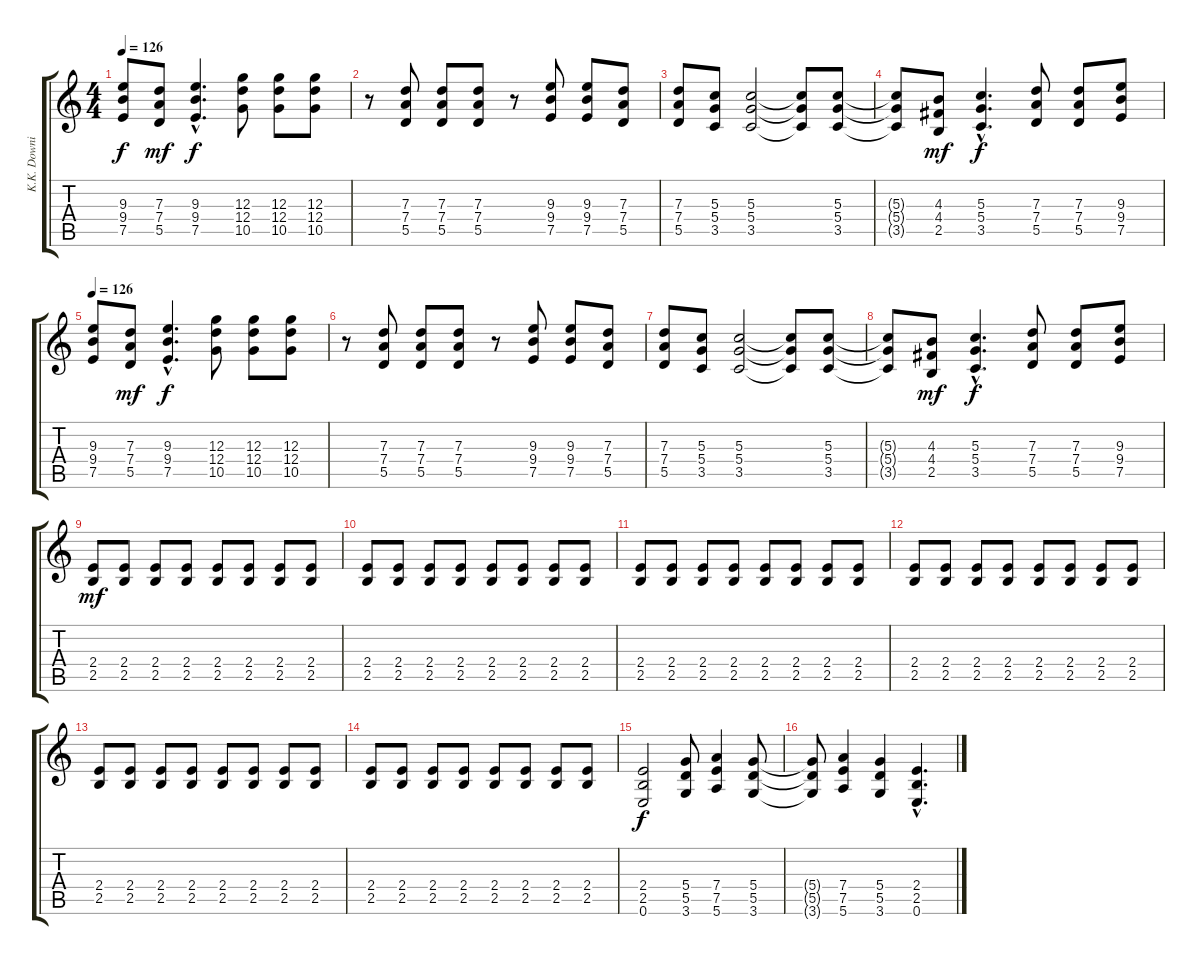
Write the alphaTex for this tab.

\track ("K.K. Downing" "K.K. Downi") {instrument distortionguitar}
\staff {score tabs}
\tuning (E4 B3 G3 D3 A2 E2) {hide}
\ts (4 4)
\tempo 126
\clef g2
\ks c
(9.3 9.4 7.5).8{dy f instrument distortionguitar} (7.3 7.4 5.5).8{dy mf} (9.3{hac} 9.4{hac} 7.5{hac}).4{d dy f} (12.3 12.4 10.5).8 (12.3 12.4 10.5).8 (12.3 12.4 10.5).8 |
r.8 (7.3 7.4 5.5).8 (7.3 7.4 5.5).8 (7.3 7.4 5.5).8 r.8 (9.3 9.4 7.5).8 (9.3 9.4 7.5).8 (7.3 7.4 5.5).8 |
(7.3 7.4 5.5).8 (5.3 5.4 3.5).8 (5.3 5.4 3.5).2 (5.3{t} 5.4{t} 3.5{t}).8 (5.3 5.4 3.5).8 |
(5.3{t} 5.4{t} 3.5{t}).8 (4.3 4.4 2.5).8{dy mf} (5.3{hac} 5.4{hac} 3.5{hac}).4{d dy f} (7.3 7.4 5.5).8 (7.3 7.4 5.5).8 (9.3 9.4 7.5).8 |
\tempo 126
(9.3 9.4 7.5).8 (7.3 7.4 5.5).8{dy mf} (9.3{hac} 9.4{hac} 7.5{hac}).4{d dy f} (12.3 12.4 10.5).8 (12.3 12.4 10.5).8 (12.3 12.4 10.5).8 |
r.8 (7.3 7.4 5.5).8 (7.3 7.4 5.5).8 (7.3 7.4 5.5).8 r.8 (9.3 9.4 7.5).8 (9.3 9.4 7.5).8 (7.3 7.4 5.5).8 |
(7.3 7.4 5.5).8 (5.3 5.4 3.5).8 (5.3 5.4 3.5).2 (5.3{t} 5.4{t} 3.5{t}).8 (5.3 5.4 3.5).8 |
(5.3{t} 5.4{t} 3.5{t}).8 (4.3 4.4 2.5).8{dy mf} (5.3{hac} 5.4{hac} 3.5{hac}).4{d dy f} (7.3 7.4 5.5).8 (7.3 7.4 5.5).8 (9.3 9.4 7.5).8 |
(2.4 2.5).8{dy mf} (2.4 2.5).8 (2.4 2.5).8 (2.4 2.5).8 (2.4 2.5).8 (2.4 2.5).8 (2.4 2.5).8 (2.4 2.5).8 |
(2.4 2.5).8 (2.4 2.5).8 (2.4 2.5).8 (2.4 2.5).8 (2.4 2.5).8 (2.4 2.5).8 (2.4 2.5).8 (2.4 2.5).8 |
(2.4 2.5).8 (2.4 2.5).8 (2.4 2.5).8 (2.4 2.5).8 (2.4 2.5).8 (2.4 2.5).8 (2.4 2.5).8 (2.4 2.5).8 |
(2.4 2.5).8 (2.4 2.5).8 (2.4 2.5).8 (2.4 2.5).8 (2.4 2.5).8 (2.4 2.5).8 (2.4 2.5).8 (2.4 2.5).8 |
(2.4 2.5).8 (2.4 2.5).8 (2.4 2.5).8 (2.4 2.5).8 (2.4 2.5).8 (2.4 2.5).8 (2.4 2.5).8 (2.4 2.5).8 |
(2.4 2.5).8 (2.4 2.5).8 (2.4 2.5).8 (2.4 2.5).8 (2.4 2.5).8 (2.4 2.5).8 (2.4 2.5).8 (2.4 2.5).8 |
(2.4 2.5 0.6).2{dy f} (5.4 5.5 3.6).8 (7.4 7.5 5.6).4 (5.4 5.5 3.6).8 |
(5.4{t} 5.5{t} 3.6{t}).8 (7.4 7.5 5.6).4 (5.4 5.5 3.6).4 (2.4{hac} 2.5{hac} 0.6{hac}).4{d}
